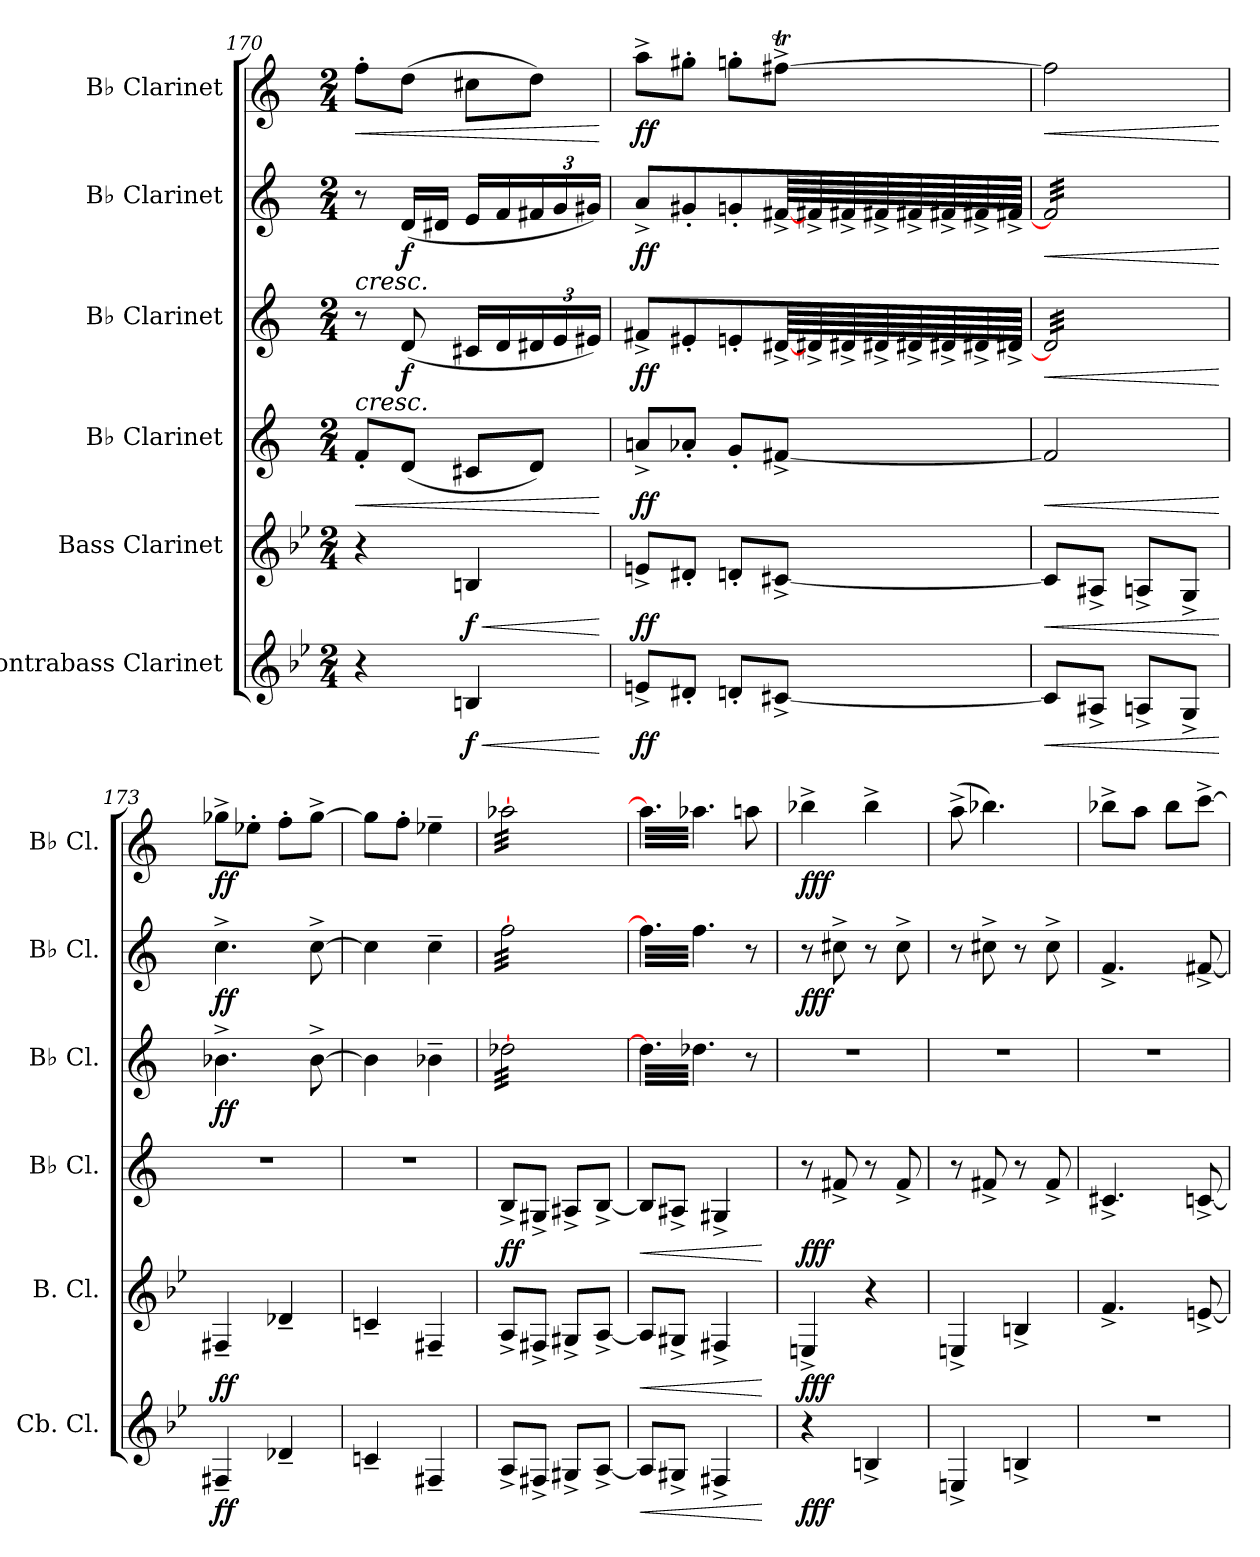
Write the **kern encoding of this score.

**kern	**dynam	**kern	**dynam	**kern	**dynam	**kern	**dynam	**kern	**dynam	**kern	**dynam
*part6	*part6	*part5	*part5	*part4	*part4	*part3	*part3	*part2	*part2	*part1	*part1
*staff6	*staff6	*staff5	*staff5	*staff4	*staff4	*staff3	*staff3	*staff2	*staff2	*staff1	*staff1
*I"Contrabass Clarinet	*	*I"Bass Clarinet	*	*I"B♭ Clarinet	*	*I"B♭ Clarinet	*	*I"B♭ Clarinet	*	*I"B♭ Clarinet	*
*I'Cb. Cl.	*	*I'B. Cl.	*	*I'B♭ Cl.	*	*I'B♭ Cl.	*	*I'B♭ Cl.	*	*I'B♭ Cl.	*
*clefG2	*	*clefG2	*	*clefG2	*	*clefG2	*	*clefG2	*	*clefG2	*
*ITrd15c26	*	*ITrd8c14	*	*ITrd1c2	*	*ITrd1c2	*	*ITrd1c2	*	*ITrd1c2	*
*k[b-e-]	*	*k[b-e-]	*	*k[b-e-]	*	*k[b-e-]	*	*k[b-e-]	*	*k[b-e-]	*
*M2/4	*	*M2/4	*	*M2/4	*	*M2/4	*	*M2/4	*	*M2/4	*
=170	=170	=170	=170	=170	=170	=170	=170	=170	=170	=170	=170
!	!	!	!	!	!LO:HP:b	!	!LO:HP:b	!	!LO:HP:b	!	!LO:HP:b
4r	.	4r	.	8e-'/L	<	8r	<	8r	<	8ee-'\L	<
!	!	!	!	!	!	!	!LO:DY:b	!	!LO:DY:b	!	!
.	.	.	.	(<8c/J	.	(<8c/	f	(<16c/LL	f	(>8cc\J	.
.	.	.	.	.	.	.	.	16c#X/JJ	.	.	.
!	!LO:HP:b	!	!LO:HP:b	!	!	!	!	!	!	!	!
!	!LO:DY:n=1:b	!	!LO:DY:n=1:b	!	!	!	!	!	!	!	!
4BBBn/	< f	4BBn/	< f	8Bn/L	.	16Bn/LL	.	16d/LL	.	8bn\L	.
.	.	.	.	.	.	16c/	.	16e-/	.	.	.
*	*	*	*	*	*	*Xbrackettup	*	*Xbrackettup	*	*	*
.	.	.	.	8c/J)	.	24c#X/	.	24en/	.	8cc\J)	.
.	.	.	.	.	.	24d/	.	24f/	.	.	.
.	.	.	.	.	.	24d#X/JJ)	.	24f#X/JJ)	.	.	.
.	[	.	[	.	[	.	[	.	[	.	[
=171	=171	=171	=171	=171	=171	=171	=171	=171	=171	=171	=171
!	!LO:DY:b	!	!LO:DY:b	!	!LO:DY:b	!	!LO:DY:b	!	!LO:DY:b	!	!LO:DY:b
8EEn^/L	ff	8En^/L	ff	8gn^/L	ff	8en^/L	ff	8g^/L	ff	8gg^\L	ff
8DD#X'/J	.	8D#X'/J	.	8g-X'/J	.	8d#X'/J	.	8f#X'/J	.	8ff#X'\J	.
8DDn'/L	.	8Dn'/L	.	8f'/L	.	8dn'/L	.	8fn'/L	.	8ffn'\L	.
*	*	*	*	*	*	*tremolo	*	*	*	*	*
*	*	*	*	*	*	*	*	*tremolo	*	*	*
[8CC#X^/J	.	[8C#X^/J	.	[8en^/J	.	[64c#X^/	.	[64en^/	.	[8eent^\J	.
.	.	.	.	.	.	64c#X^/	.	64en^/	.	.	.
.	.	.	.	.	.	64c#X^/	.	64en^/	.	.	.
.	.	.	.	.	.	64c#X^/	.	64en^/	.	.	.
.	.	.	.	.	.	64c#X^/	.	64en^/	.	.	.
.	.	.	.	.	.	64c#X^/	.	64en^/	.	.	.
.	.	.	.	.	.	64c#X^/	.	64en^/	.	.	.
.	.	.	.	.	.	64c#X^/JJJJ	.	64en^/JJJJ	.	.	.
=172	=172	=172	=172	=172	=172	=172	=172	=172	=172	=172	=172
!	!LO:HP:b	!	!LO:HP:b	!	!LO:HP:b	!	!LO:HP:b	!	!LO:HP:b	!	!LO:HP:b
8CC#/L]	<	8C#/L]	<	2e/]	<	32c#/]LLL	<	32e/]LLL	<	2ee\]	<
.	.	.	.	.	.	32c#/	.	32e/	.	.	.
.	.	.	.	.	.	32c#/	.	32e/	.	.	.
.	.	.	.	.	.	32c#/	.	32e/	.	.	.
8AAA#X^/J	.	8AA#X^/J	.	.	.	32c#/	.	32e/	.	.	.
.	.	.	.	.	.	32c#/	.	32e/	.	.	.
.	.	.	.	.	.	32c#/	.	32e/	.	.	.
.	.	.	.	.	.	32c#/	.	32e/	.	.	.
8AAAn^/L	.	8AAn^/L	.	.	.	32c#/	.	32e/	.	.	.
.	.	.	.	.	.	32c#/	.	32e/	.	.	.
.	.	.	.	.	.	32c#/	.	32e/	.	.	.
.	.	.	.	.	.	32c#/	.	32e/	.	.	.
8GGG^/J	.	8GG^/J	.	.	.	32c#/	.	32e/	.	.	.
.	.	.	.	.	.	32c#/	.	32e/	.	.	.
.	.	.	.	.	.	32c#/	.	32e/	.	.	.
.	.	.	.	.	.	32c#/JJJ	.	32e/JJJ	.	.	.
*	*	*	*	*	*	*	*	*Xtremolo	*	*	*
*	*	*	*	*	*	*Xtremolo	*	*	*	*	*
.	[	.	[	.	[	.	[	.	[	.	[
=173	=173	=173	=173	=173	=173	=173	=173	=173	=173	=173	=173
!	!LO:DY:b	!	!LO:DY:b	!	!	!	!LO:DY:b	!	!LO:DY:b	!	!LO:DY:b
4FFF#X~/	ff	4FF#X~/	ff	2r	.	4.a-X^\	ff	4.b-^\	ff	8ff-X^\L	ff
.	.	.	.	.	.	.	.	.	.	8dd-X'\J	.
4DD-X~/	.	4D-X~/	.	.	.	.	.	.	.	8ee-'\L	.
.	.	.	.	.	.	[8a-^\	.	[8b-^\	.	[8ff-^\J	.
=174	=174	=174	=174	=174	=174	=174	=174	=174	=174	=174	=174
4CCn~/	.	4Cn~/	.	2r	.	4a-\]	.	4b-\]	.	8ff-\L]	.
.	.	.	.	.	.	.	.	.	.	8ee-'\J	.
4FFF#X~/	.	4FF#X~/	.	.	.	4a-X~\	.	4b-~\	.	4dd-X~\	.
!!LO:PB:g=z
=175	=175	=175	=175	=175	=175	=175	=175	=175	=175	=175	=175
!	!	!	!	!	!LO:DY:b	!	!	!	!	!	!
*	*	*	*	*	*	*tremolo	*	*	*	*	*
*	*	*	*	*	*	*	*	*tremolo	*	*	*
*	*	*	*	*	*	*	*	*	*	*tremolo	*
8AAA^/L	.	8AA^/L	.	8A^/L	ff	[32cc-X\LLL	.	[32ee-\LLL	.	[32gg-X\LLL	.
.	.	.	.	.	.	32cc-X\	.	32ee-\	.	32gg-X\	.
.	.	.	.	.	.	32cc-X\	.	32ee-\	.	32gg-X\	.
.	.	.	.	.	.	32cc-X\	.	32ee-\	.	32gg-X\	.
8FFF#X^/J	.	8FF#X^/J	.	8F#X^/J	.	32cc-X\	.	32ee-\	.	32gg-X\	.
.	.	.	.	.	.	32cc-X\	.	32ee-\	.	32gg-X\	.
.	.	.	.	.	.	32cc-X\	.	32ee-\	.	32gg-X\	.
.	.	.	.	.	.	32cc-X\	.	32ee-\	.	32gg-X\	.
8GGG#X^/L	.	8GG#X^/L	.	8G#X^/L	.	32cc-X\	.	32ee-\	.	32gg-X\	.
.	.	.	.	.	.	32cc-X\	.	32ee-\	.	32gg-X\	.
.	.	.	.	.	.	32cc-X\	.	32ee-\	.	32gg-X\	.
.	.	.	.	.	.	32cc-X\	.	32ee-\	.	32gg-X\	.
[8AAA^/J	.	[8AA^/J	.	[8A^/J	.	32cc-X\	.	32ee-\	.	32gg-X\	.
.	.	.	.	.	.	32cc-X\	.	32ee-\	.	32gg-X\	.
.	.	.	.	.	.	32cc-X\	.	32ee-\	.	32gg-X\	.
.	.	.	.	.	.	32cc-X\JJJ	.	32ee-\JJJ	.	32gg-X\JJJ	.
=176	=176	=176	=176	=176	=176	=176	=176	=176	=176	=176	=176
!	!LO:HP:b	!	!LO:HP:b	!	!LO:HP:b	!	!	!	!	!	!
8AAA/L]	<	8AA/L]	<	8A/L]	<	32cc-\]LLL	.	32ee-\]LLL	.	32gg-\]LLL	.
.	.	.	.	.	.	32cc-\	.	32ee-\	.	32gg-\	.
.	.	.	.	.	.	32cc-\	.	32ee-\	.	32gg-\	.
.	.	.	.	.	.	32cc-\	.	32ee-\	.	32gg-\	.
8GGG#X^/J	.	8GG#X^/J	.	8G#X^/J	.	32cc-\	.	32ee-\	.	32gg-\	.
.	.	.	.	.	.	32cc-\	.	32ee-\	.	32gg-\	.
.	.	.	.	.	.	32cc-\	.	32ee-\	.	32gg-\	.
.	.	.	.	.	.	32cc-\	.	32ee-\	.	32gg-\	.
4FFF#X^/	.	4FF#X^/	.	4F#X^/	.	32cc-\	.	32ee-\	.	32gg-\	.
.	.	.	.	.	.	32cc-\	.	32ee-\	.	32gg-\	.
.	.	.	.	.	.	32cc-\	.	32ee-\	.	32gg-\	.
.	.	.	.	.	.	32cc-\JJJ	.	32ee-\JJJ	.	32gg-\JJJ	.
*	*	*	*	*	*	*	*	*	*	*Xtremolo	*
*	*	*	*	*	*	*	*	*Xtremolo	*	*	*
*	*	*	*	*	*	*Xtremolo	*	*	*	*	*
.	.	.	.	.	.	8r	.	8r	.	8ggn\	.
.	[	.	[	.	[	.	.	.	.	.	.
=177	=177	=177	=177	=177	=177	=177	=177	=177	=177	=177	=177
!	!LO:DY:b	!	!LO:DY:b	!	!LO:DY:b	!	!	!	!LO:DY:b	!	!LO:DY:b
4r	fff	4EEn^/	fff	8r	fff	2r	.	8r	fff	4aa-X^\	fff
.	.	.	.	8en^/	.	.	.	8bn^\	.	.	.
4BBBn^/	.	4r	.	8r	.	.	.	8r	.	4aa-^\	.
.	.	.	.	8e^/	.	.	.	8b^\	.	.	.
=178	=178	=178	=178	=178	=178	=178	=178	=178	=178	=178	=178
4EEEn^/	.	4EEn^/	.	8r	.	2r	.	8r	.	(>8gg^\	.
.	.	.	.	8en^/	.	.	.	8bn^\	.	4.aa-X\)	.
4BBBn^/	.	4BBn^/	.	8r	.	.	.	8r	.	.	.
.	.	.	.	8e^/	.	.	.	8b^\	.	.	.
=179	=179	=179	=179	=179	=179	=179	=179	=179	=179	=179	=179
2r	.	4.F^/	.	4.Bn^/	.	2r	.	4.e-^/	.	8aa-X^\L	.
.	.	.	.	.	.	.	.	.	.	8gg\J	.
.	.	.	.	.	.	.	.	.	.	8aa-\L	.
.	.	[8En^/	.	[8B-X^/	.	.	.	[8en^/	.	[8bb-^\J	.
=	=	=	=	=	=	=	=	=	=	=	=
*-	*-	*-	*-	*-	*-	*-	*-	*-	*-	*-	*-
